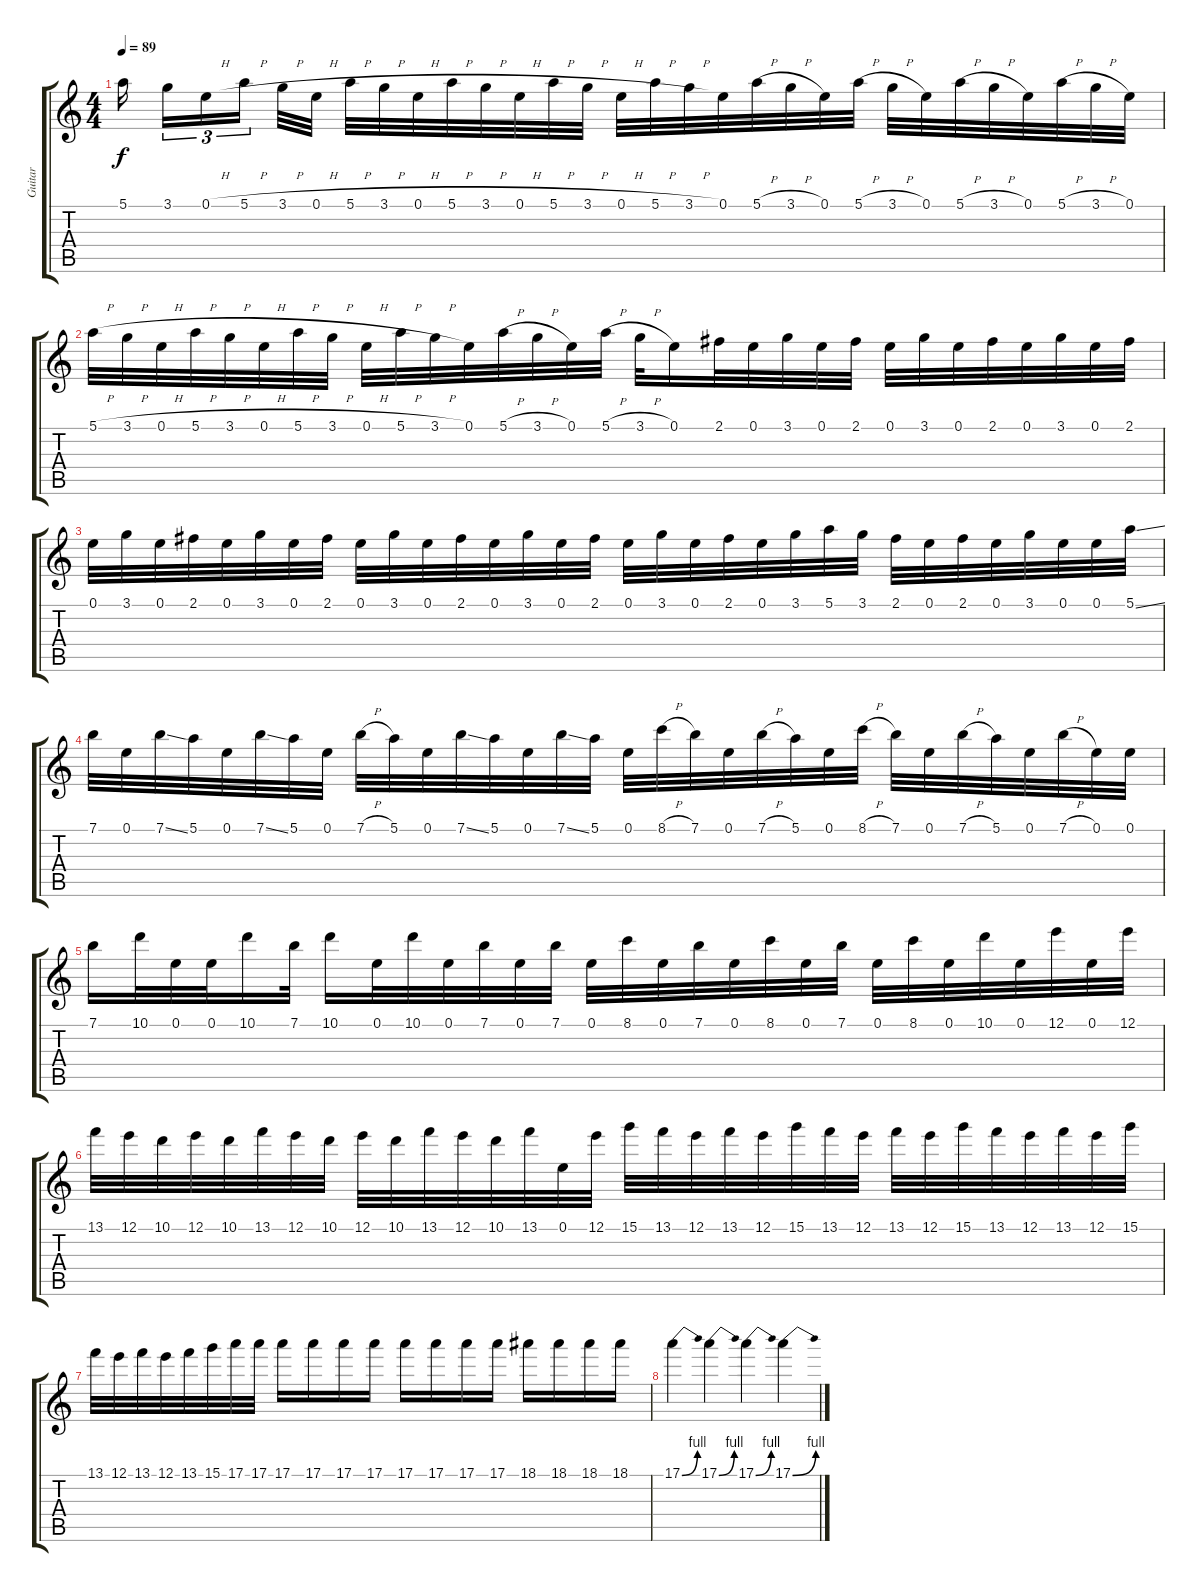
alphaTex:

\track ("Guitar" "Guitar") {instrument overdrivenguitar}
\staff {score tabs}
\tuning (E4 B3 G3 D3 A2 E2) {hide}
\ts (4 4)
\tempo 89
\clef g2
\ks c
5.1.16{dy f beam splitsecondary} 3.1.16{tu (3 2)} 0.1{h}.16{tu (3 2)} 5.1{h}.16{tu (3 2) beam splitsecondary} 3.1{h}.32 0.1{h}.32 5.1{h}.32 3.1{h}.32 0.1{h}.32 5.1{h}.32 3.1{h}.32 0.1{h}.32 5.1{h}.32 3.1{h}.32 0.1{h}.32 5.1{h}.32 3.1{h}.32 0.1.32 5.1{h}.32 3.1{h}.32 0.1.32 5.1{h}.32 3.1{h}.32 0.1.32 5.1{h}.32 3.1{h}.32 0.1.32 5.1{h}.32 3.1{h}.32 0.1.32 |
5.1{h}.32 3.1{h}.32 0.1{h}.32 5.1{h}.32 3.1{h}.32 0.1{h}.32 5.1{h}.32 3.1{h}.32 0.1{h}.32 5.1{h}.32 3.1{h}.32 0.1.32 5.1{h}.32 3.1{h}.32 0.1.32 5.1{h}.32 3.1{h}.32 0.1.16 2.1.32 0.1.32 3.1.32 0.1.32 2.1.32 0.1.32 3.1.32 0.1.32 2.1.32 0.1.32 3.1.32 0.1.32 2.1.32 |
0.1.32 3.1.32 0.1.32 2.1.32 0.1.32 3.1.32 0.1.32 2.1.32 0.1.32 3.1.32 0.1.32 2.1.32 0.1.32 3.1.32 0.1.32 2.1.32 0.1.32 3.1.32 0.1.32 2.1.32 0.1.32 3.1.32 5.1.32 3.1.32 2.1.32 0.1.32 2.1.32 0.1.32 3.1.32 0.1.32 0.1.32 5.1{ss}.32 |
7.1.32 0.1.32 7.1{ss}.32 5.1.32 0.1.32 7.1{ss}.32 5.1.32 0.1.32 7.1{h}.32 5.1.32 0.1.32 7.1{ss}.32 5.1.32 0.1.32 7.1{ss}.32 5.1.32 0.1.32 8.1{h}.32 7.1.32 0.1.32 7.1{h}.32 5.1.32 0.1.32 8.1{h}.32 7.1.32 0.1.32 7.1{h}.32 5.1.32 0.1.32 7.1{h}.32 0.1.32 0.1.32 |
7.1.16 10.1.32 0.1.32 0.1.32 10.1.16 7.1.32 10.1.16 0.1.32 10.1.32 0.1.32 7.1.32 0.1.32 7.1.32 0.1.32 8.1.32 0.1.32 7.1.32 0.1.32 8.1.32 0.1.32 7.1.32 0.1.32 8.1.32 0.1.32 10.1.32 0.1.32 12.1.32 0.1.32 12.1.32 |
13.1.32 12.1.32 10.1.32 12.1.32 10.1.32 13.1.32 12.1.32 10.1.32 12.1.32 10.1.32 13.1.32 12.1.32 10.1.32 13.1.32 0.1.32 12.1.32 15.1.32 13.1.32 12.1.32 13.1.32 12.1.32 15.1.32 13.1.32 12.1.32 13.1.32 12.1.32 15.1.32 13.1.32 12.1.32 13.1.32 12.1.32 15.1.32 |
13.1.32 12.1.32 13.1.32 12.1.32 13.1.32 15.1.32 17.1.32 17.1.32 17.1.16 17.1.16 17.1.16 17.1.16 17.1.16 17.1.16 17.1.16 17.1.16 18.1.16 18.1.16 18.1.16 18.1.16 |
17.1{be (bend 0 0 60 4)}.4 17.1{be (bend 0 0 60 4)}.4 17.1{be (bend 0 0 60 4)}.4 17.1{be (bend 0 0 60 4)}.4
